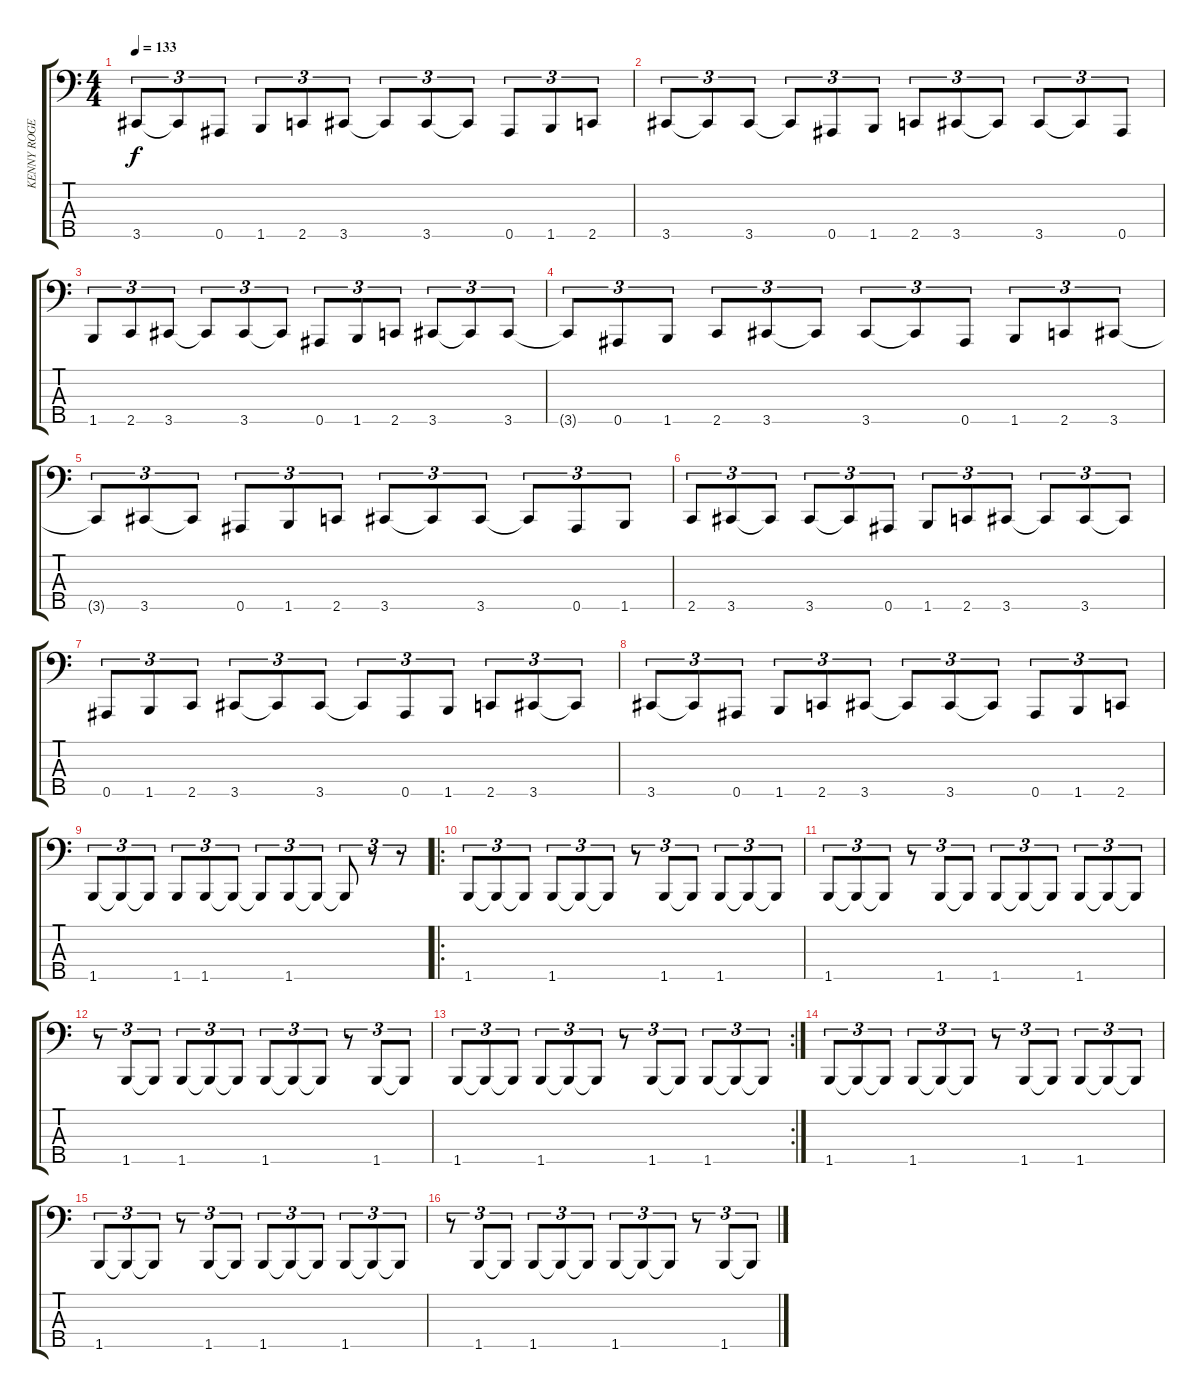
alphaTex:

\track ("KENNY ROGERS " "KENNY ROGE") {instrument slapbass2}
\staff {score tabs}
\tuning (Gb2 Db2 Ab1 Eb1 Bb0) {hide}
\ts (4 4)
\tempo 133
\clef f4
\ks c
3.5.8{tu (3 2) dy f} 3.5{t}.8{tu (3 2)} 0.5.8{tu (3 2)} 1.5.8{tu (3 2)} 2.5.8{tu (3 2)} 3.5.8{tu (3 2)} 3.5{t}.8{tu (3 2)} 3.5.8{tu (3 2)} 3.5{t}.8{tu (3 2)} 0.5.8{tu (3 2)} 1.5.8{tu (3 2)} 2.5.8{tu (3 2)} |
3.5.8{tu (3 2)} 3.5{t}.8{tu (3 2)} 3.5.8{tu (3 2)} 3.5{t}.8{tu (3 2)} 0.5.8{tu (3 2)} 1.5.8{tu (3 2)} 2.5.8{tu (3 2)} 3.5.8{tu (3 2)} 3.5{t}.8{tu (3 2)} 3.5.8{tu (3 2)} 3.5{t}.8{tu (3 2)} 0.5.8{tu (3 2)} |
1.5.8{tu (3 2)} 2.5.8{tu (3 2)} 3.5.8{tu (3 2)} 3.5{t}.8{tu (3 2)} 3.5.8{tu (3 2)} 3.5{t}.8{tu (3 2)} 0.5.8{tu (3 2)} 1.5.8{tu (3 2)} 2.5.8{tu (3 2)} 3.5.8{tu (3 2)} 3.5{t}.8{tu (3 2)} 3.5.8{tu (3 2)} |
3.5{t}.8{tu (3 2)} 0.5.8{tu (3 2)} 1.5.8{tu (3 2)} 2.5.8{tu (3 2)} 3.5.8{tu (3 2)} 3.5{t}.8{tu (3 2)} 3.5.8{tu (3 2)} 3.5{t}.8{tu (3 2)} 0.5.8{tu (3 2)} 1.5.8{tu (3 2)} 2.5.8{tu (3 2)} 3.5.8{tu (3 2)} |
3.5{t}.8{tu (3 2)} 3.5.8{tu (3 2)} 3.5{t}.8{tu (3 2)} 0.5.8{tu (3 2)} 1.5.8{tu (3 2)} 2.5.8{tu (3 2)} 3.5.8{tu (3 2)} 3.5{t}.8{tu (3 2)} 3.5.8{tu (3 2)} 3.5{t}.8{tu (3 2)} 0.5.8{tu (3 2)} 1.5.8{tu (3 2)} |
2.5.8{tu (3 2)} 3.5.8{tu (3 2)} 3.5{t}.8{tu (3 2)} 3.5.8{tu (3 2)} 3.5{t}.8{tu (3 2)} 0.5.8{tu (3 2)} 1.5.8{tu (3 2)} 2.5.8{tu (3 2)} 3.5.8{tu (3 2)} 3.5{t}.8{tu (3 2)} 3.5.8{tu (3 2)} 3.5{t}.8{tu (3 2)} |
0.5.8{tu (3 2)} 1.5.8{tu (3 2)} 2.5.8{tu (3 2)} 3.5.8{tu (3 2)} 3.5{t}.8{tu (3 2)} 3.5.8{tu (3 2)} 3.5{t}.8{tu (3 2)} 0.5.8{tu (3 2)} 1.5.8{tu (3 2)} 2.5.8{tu (3 2)} 3.5.8{tu (3 2)} 3.5{t}.8{tu (3 2)} |
3.5.8{tu (3 2)} 3.5{t}.8{tu (3 2)} 0.5.8{tu (3 2)} 1.5.8{tu (3 2)} 2.5.8{tu (3 2)} 3.5.8{tu (3 2)} 3.5{t}.8{tu (3 2)} 3.5.8{tu (3 2)} 3.5{t}.8{tu (3 2)} 0.5.8{tu (3 2)} 1.5.8{tu (3 2)} 2.5.8{tu (3 2)} |
1.5.8{tu (3 2)} 1.5{t}.8{tu (3 2)} 1.5{t}.8{tu (3 2)} 1.5.8{tu (3 2)} 1.5.8{tu (3 2)} 1.5{t}.8{tu (3 2)} 1.5{t}.8{tu (3 2)} 1.5.8{tu (3 2)} 1.5{t}.8{tu (3 2)} 1.5{t}.8{tu (3 2)} r.8{tu (3 2)} r.8{tu (3 2)} |
\ro
1.5.8{tu (3 2)} 1.5{t}.8{tu (3 2)} 1.5{t}.8{tu (3 2)} 1.5.8{tu (3 2)} 1.5{t}.8{tu (3 2)} 1.5{t}.8{tu (3 2)} r.8{tu (3 2)} 1.5.8{tu (3 2)} 1.5{t}.8{tu (3 2)} 1.5.8{tu (3 2)} 1.5{t}.8{tu (3 2)} 1.5{t}.8{tu (3 2)} |
1.5.8{tu (3 2)} 1.5{t}.8{tu (3 2)} 1.5{t}.8{tu (3 2)} r.8{tu (3 2)} 1.5.8{tu (3 2)} 1.5{t}.8{tu (3 2)} 1.5.8{tu (3 2)} 1.5{t}.8{tu (3 2)} 1.5{t}.8{tu (3 2)} 1.5.8{tu (3 2)} 1.5{t}.8{tu (3 2)} 1.5{t}.8{tu (3 2)} |
r.8{tu (3 2)} 1.5.8{tu (3 2)} 1.5{t}.8{tu (3 2)} 1.5.8{tu (3 2)} 1.5{t}.8{tu (3 2)} 1.5{t}.8{tu (3 2)} 1.5.8{tu (3 2)} 1.5{t}.8{tu (3 2)} 1.5{t}.8{tu (3 2)} r.8{tu (3 2)} 1.5.8{tu (3 2)} 1.5{t}.8{tu (3 2)} |
\rc 2
1.5.8{tu (3 2)} 1.5{t}.8{tu (3 2)} 1.5{t}.8{tu (3 2)} 1.5.8{tu (3 2)} 1.5{t}.8{tu (3 2)} 1.5{t}.8{tu (3 2)} r.8{tu (3 2)} 1.5.8{tu (3 2)} 1.5{t}.8{tu (3 2)} 1.5.8{tu (3 2)} 1.5{t}.8{tu (3 2)} 1.5{t}.8{tu (3 2)} |
1.5.8{tu (3 2)} 1.5{t}.8{tu (3 2)} 1.5{t}.8{tu (3 2)} 1.5.8{tu (3 2)} 1.5{t}.8{tu (3 2)} 1.5{t}.8{tu (3 2)} r.8{tu (3 2)} 1.5.8{tu (3 2)} 1.5{t}.8{tu (3 2)} 1.5.8{tu (3 2)} 1.5{t}.8{tu (3 2)} 1.5{t}.8{tu (3 2)} |
1.5.8{tu (3 2)} 1.5{t}.8{tu (3 2)} 1.5{t}.8{tu (3 2)} r.8{tu (3 2)} 1.5.8{tu (3 2)} 1.5{t}.8{tu (3 2)} 1.5.8{tu (3 2)} 1.5{t}.8{tu (3 2)} 1.5{t}.8{tu (3 2)} 1.5.8{tu (3 2)} 1.5{t}.8{tu (3 2)} 1.5{t}.8{tu (3 2)} |
r.8{tu (3 2)} 1.5.8{tu (3 2)} 1.5{t}.8{tu (3 2)} 1.5.8{tu (3 2)} 1.5{t}.8{tu (3 2)} 1.5{t}.8{tu (3 2)} 1.5.8{tu (3 2)} 1.5{t}.8{tu (3 2)} 1.5{t}.8{tu (3 2)} r.8{tu (3 2)} 1.5.8{tu (3 2)} 1.5{t}.8{tu (3 2)}
